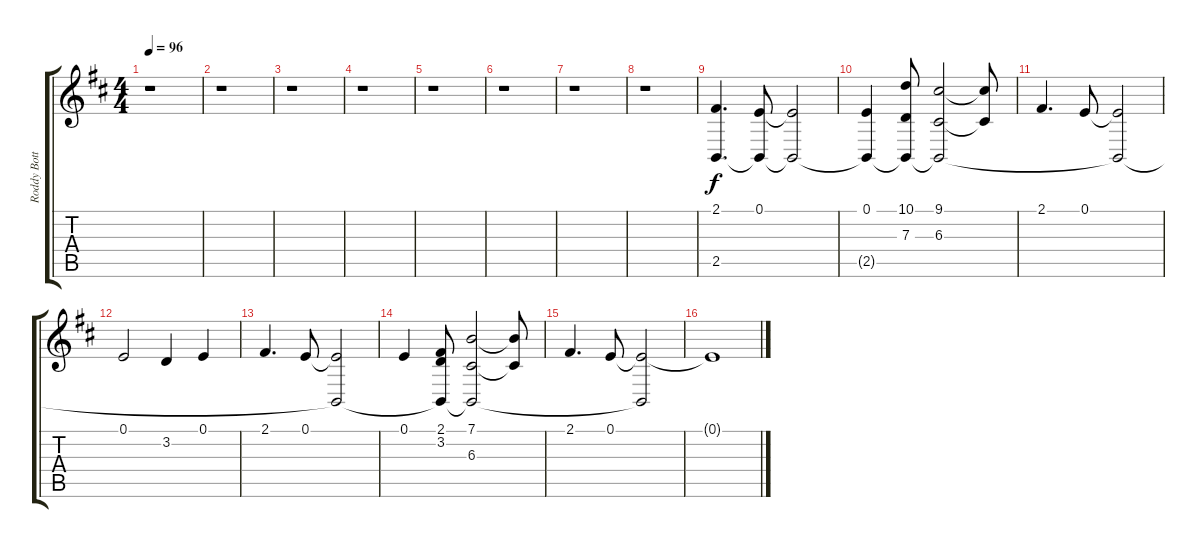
\track ("Roddy Bottum (Keyboards)" "Roddy Bott") {instrument stringensemble1}
\staff {score tabs}
\tuning (E4 B3 G3 D3 A2 E2) {hide}
\ts (4 4)
\tempo 96
\clef g2
\ks d
r.1{dy f} |
r.1 |
r.1 |
r.1 |
r.1 |
r.1 |
r.1 |
r.1 |
(2.1 2.5).4{d} (0.1 2.5{t}).8 (0.1{t} 2.5{t}).2 |
(0.1 2.5{t}).4 (10.1 7.3 2.5{t}).8 (9.1 6.3 2.5{t}).2 (9.1{t} 6.3{t}).8 |
2.1.4{d} 0.1.8 (0.1{t} 2.5{t}).2 |
0.1.2 3.2.4 0.1.4 |
2.1.4{d} 0.1.8 (0.1{t} 2.5{t}).2 |
0.1.4 (2.1 3.2 2.5{t}).8 (7.1 6.3 2.5{t}).2 (7.1{t} 6.3{t}).8 |
2.1.4{d} 0.1.8 (0.1{t} 2.5{t}).2 |
0.1{t}.1
